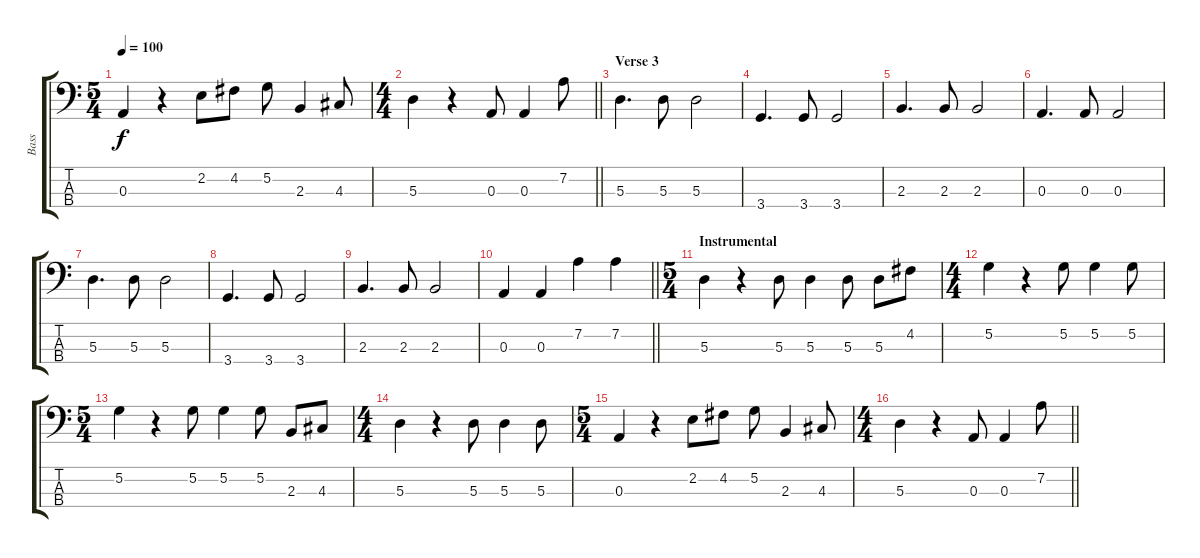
\track ("Bass" "Bass") {instrument electricbassfinger}
\staff {score tabs}
\tuning (G2 D2 A1 E1) {hide}
\ts (5 4)
\tempo 100
\clef f4
\ks c
0.3.4{dy f} r.4 2.2.8 4.2.8 5.2.8 2.3.4 4.3.8 |
\ts (4 4)
\barLineRight lightlight
5.3.4 r.4 0.3.8 0.3.4 7.2.8 |
\section ("" "Verse 3")
5.3.4{d} 5.3.8 5.3.2 |
3.4.4{d} 3.4.8 3.4.2 |
2.3.4{d} 2.3.8 2.3.2 |
0.3.4{d} 0.3.8 0.3.2 |
5.3.4{d} 5.3.8 5.3.2 |
3.4.4{d} 3.4.8 3.4.2 |
2.3.4{d} 2.3.8 2.3.2 |
\barLineRight lightlight
0.3.4 0.3.4 7.2.4 7.2.4 |
\ts (5 4)
\section ("" "Instrumental")
5.3.4 r.4 5.3.8 5.3.4 5.3.8 5.3.8 4.2.8 |
\ts (4 4)
5.2.4 r.4 5.2.8 5.2.4 5.2.8 |
\ts (5 4)
5.2.4 r.4 5.2.8 5.2.4 5.2.8 2.3.8 4.3.8 |
\ts (4 4)
5.3.4 r.4 5.3.8 5.3.4 5.3.8 |
\ts (5 4)
0.3.4 r.4 2.2.8 4.2.8 5.2.8 2.3.4 4.3.8 |
\ts (4 4)
\barLineRight lightlight
5.3.4 r.4 0.3.8 0.3.4 7.2.8
